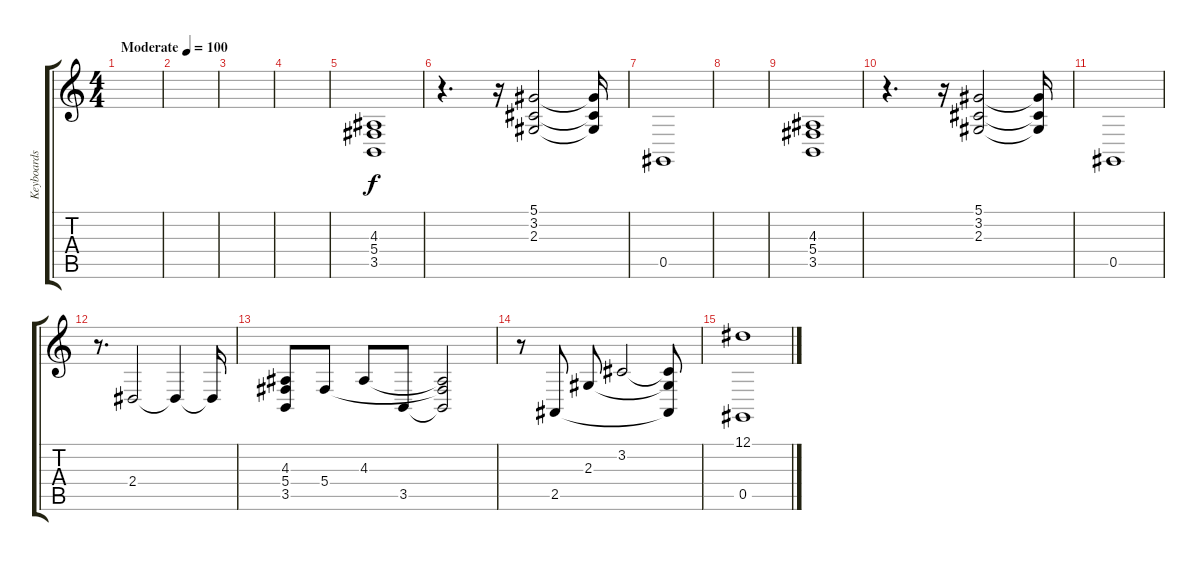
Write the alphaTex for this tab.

\track ("Keyboards" "Keyboards") {instrument acousticgrandpiano}
\staff {score tabs}
\tuning (Eb4 Bb3 Gb3 Db3 Ab2 Eb2) {hide}
\ts (4 4)
\tempo (100 "Moderate")
\clef g2
\ks c
|
|
|
|
(4.3 5.4 3.5).1 |
r.4{d} r.16 (5.1 3.2 2.3).2 (5.1{t} 3.2{t} 2.3{t}).16 |
0.5.1 |
|
(4.3 5.4 3.5).1 |
r.4{d} r.16 (5.1 3.2 2.3).2 (5.1{t} 3.2{t} 2.3{t}).16 |
0.5.1 |
r.8{d} 2.4.2 2.4{t}.4 2.4{t}.16 |
(4.3 5.4 3.5).8 5.4.8 4.3.8 3.5.8 (4.3{t} 5.4{t} 3.5{t}).2 |
r.8 2.5.8 2.3.8 3.2.2 (3.2{t} 2.3{t} 2.5{t}).8 |
(12.1 0.5).1
